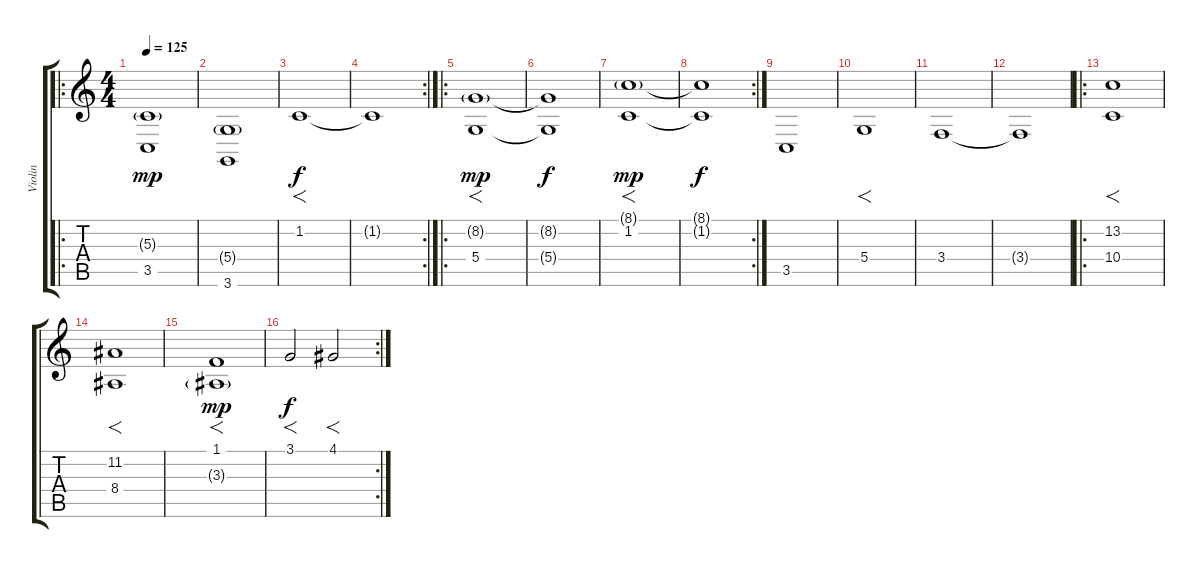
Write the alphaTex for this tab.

\track ("Violin" "Violin") {instrument violin}
\staff {score tabs}
\tuning (E4 B3 G3 D3 A2 E2) {hide}
\ro
\ts (4 4)
\tempo 125
\clef g2
\ks c
(5.3{g} 3.5).1{dy mp} |
(5.4{g} 3.6).1 |
1.2.1{f dy f} |
\rc 2
1.2{t}.1 |
\ro
(8.2{g} 5.4).1{f dy mp} |
(8.2{t} 5.4{t}).1{dy f} |
(8.1{g} 1.2).1{f dy mp} |
\rc 2
(8.1{t} 1.2{t}).1{dy f} |
3.5.1 |
5.4.1{f} |
3.4.1 |
3.4{t}.1 |
\ro
(13.2 10.4).1{f} |
(11.2 8.4).1{f} |
(1.1 3.3{g}).1{f dy mp} |
\rc 2
3.1.2{f dy f} 4.1.2{f}
